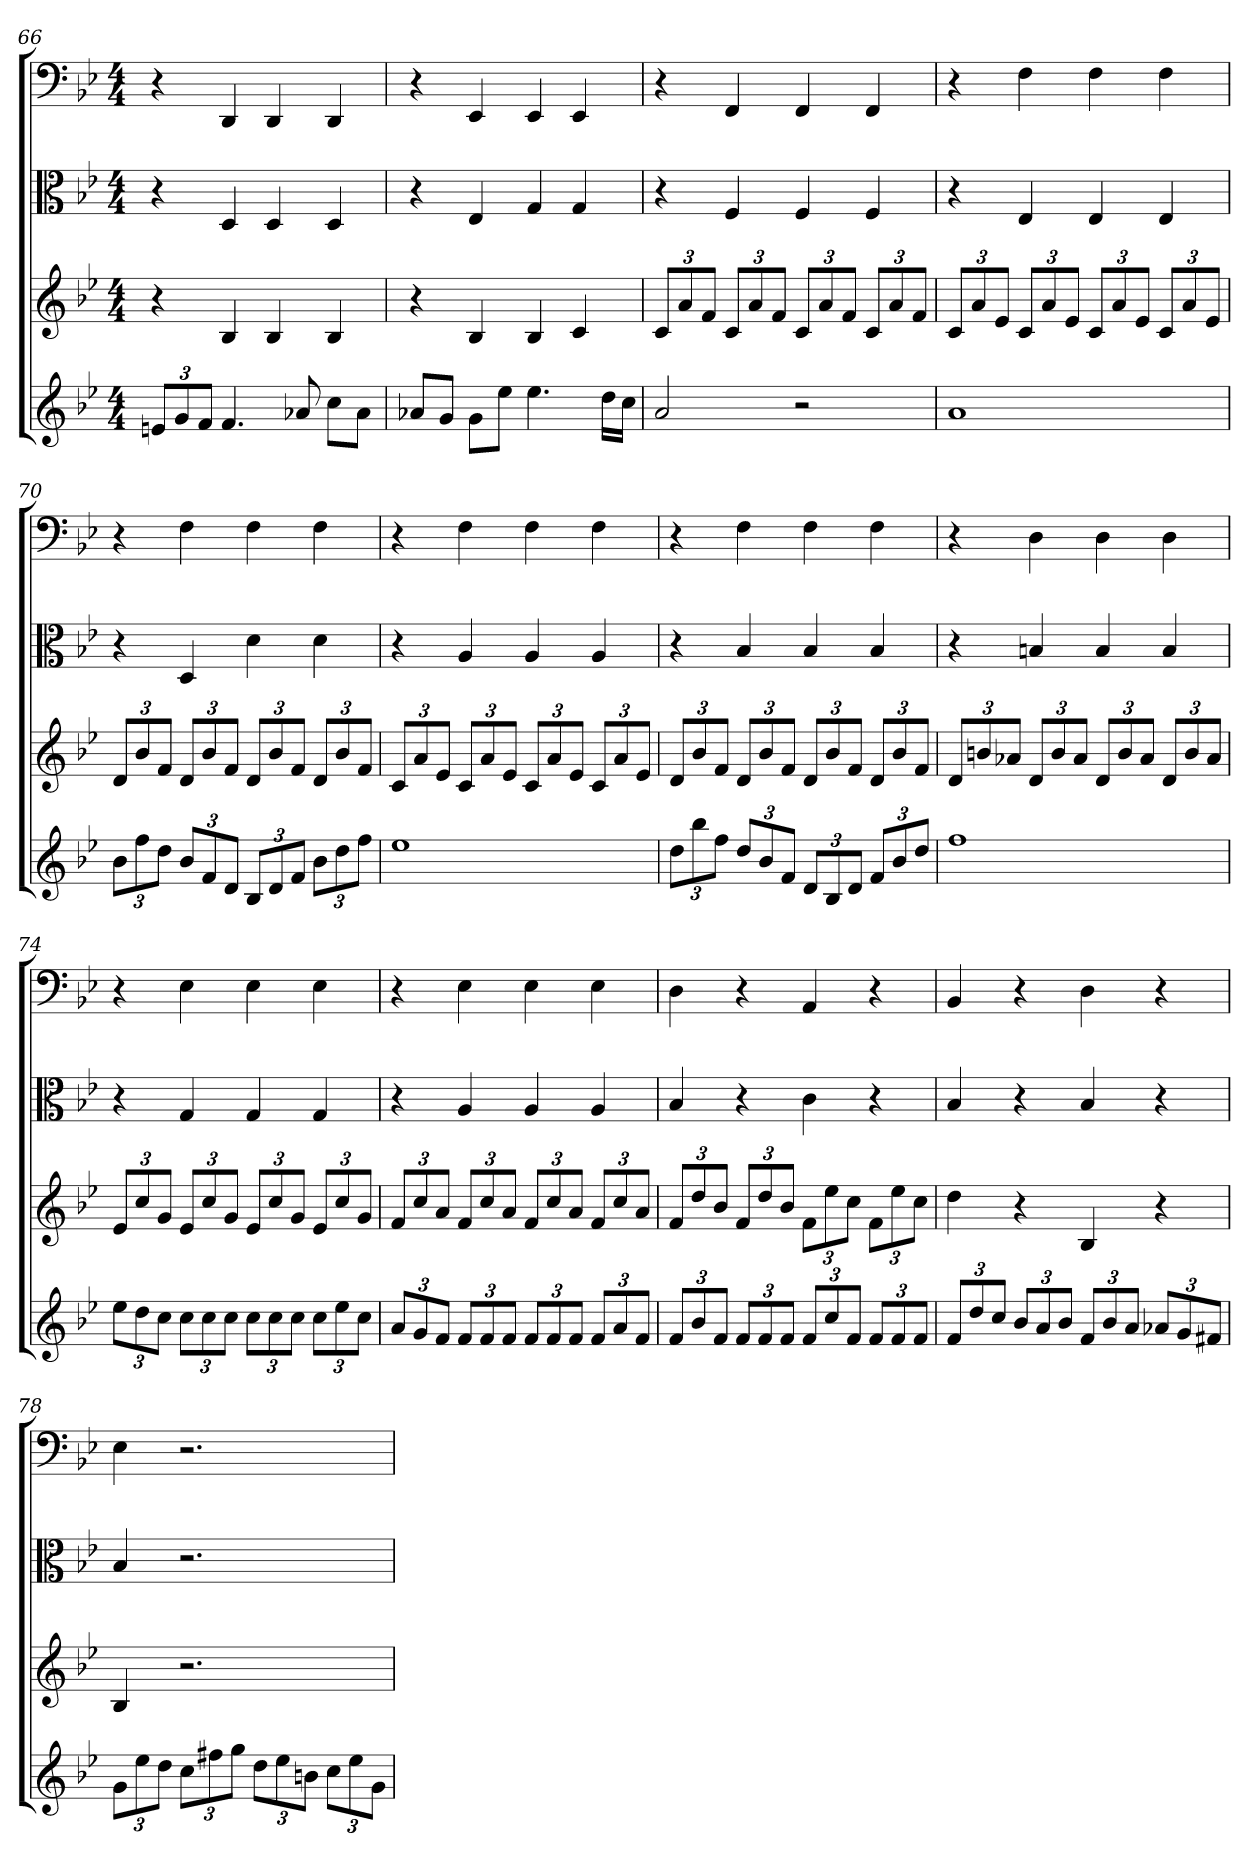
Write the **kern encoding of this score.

**kern	**kern	**kern	**kern
*part4	*part3	*part2	*part1
*staff4	*staff3	*staff2	*staff1
*	*	*clefC3	*clefF4
*k[b-e-]	*k[b-e-]	*k[b-e-]	*k[b-e-]
*B-:	*B-:	*B-:	*B-:
*M4/4	*M4/4	*M4/4	*M4/4
=66	=66	=66	=66
12enL	4r	4r	4r
12g	.	.	.
12fJ	.	.	.
4.f	4B-	4D	4DD
.	4B-	4D	4DD
8a-X	.	.	.
8ccL	4B-	4D	4DD
8a-J	.	.	.
=67	=67	=67	=67
8a-XL	4r	4r	4r
8gJ	.	.	.
8gL	4B-	4E-	4EE-
8ee-J	.	.	.
4.ee-	4B-	4G	4EE-
.	4c	4G	4EE-
16ddLL	.	.	.
16ccJJ	.	.	.
=68	=68	=68	=68
2a	12cL	4r	4r
.	12a	.	.
.	12fJ	.	.
.	12cL	4F	4FF
.	12a	.	.
.	12fJ	.	.
2r	12cL	4F	4FF
.	12a	.	.
.	12fJ	.	.
.	12cL	4F	4FF
.	12a	.	.
.	12fJ	.	.
=69	=69	=69	=69
1a	12cL	4r	4r
.	12a	.	.
.	12e-J	.	.
.	12cL	4E-	4F
.	12a	.	.
.	12e-J	.	.
.	12cL	4E-	4F
.	12a	.	.
.	12e-J	.	.
.	12cL	4E-	4F
.	12a	.	.
.	12e-J	.	.
=70	=70	=70	=70
12b-L	12dL	4r	4r
12ff	12b-	.	.
12ddJ	12fJ	.	.
12b-L	12dL	4D	4F
12f	12b-	.	.
12dJ	12fJ	.	.
12B-L	12dL	4d	4F
12d	12b-	.	.
12fJ	12fJ	.	.
12b-L	12dL	4d	4F
12dd	12b-	.	.
12ffJ	12fJ	.	.
=71	=71	=71	=71
1ee-	12cL	4r	4r
.	12a	.	.
.	12e-J	.	.
.	12cL	4A	4F
.	12a	.	.
.	12e-J	.	.
.	12cL	4A	4F
.	12a	.	.
.	12e-J	.	.
.	12cL	4A	4F
.	12a	.	.
.	12e-J	.	.
=72	=72	=72	=72
12ddL	12dL	4r	4r
12bb-	12b-	.	.
12ffJ	12fJ	.	.
12ddL	12dL	4B-	4F
12b-	12b-	.	.
12fJ	12fJ	.	.
12dL	12dL	4B-	4F
12B-	12b-	.	.
12dJ	12fJ	.	.
12fL	12dL	4B-	4F
12b-	12b-	.	.
12ddJ	12fJ	.	.
=73	=73	=73	=73
1ff	12dL	4r	4r
.	12bn	.	.
.	12a-XJ	.	.
.	12dL	4Bn	4D
.	12b	.	.
.	12a-J	.	.
.	12dL	4B	4D
.	12b	.	.
.	12a-J	.	.
.	12dL	4B	4D
.	12b	.	.
.	12a-J	.	.
=74	=74	=74	=74
12ee-L	12e-L	4r	4r
12dd	12cc	.	.
12ccJ	12gJ	.	.
12ccL	12e-L	4G	4E-
12cc	12cc	.	.
12ccJ	12gJ	.	.
12ccL	12e-L	4G	4E-
12cc	12cc	.	.
12ccJ	12gJ	.	.
12ccL	12e-L	4G	4E-
12ee-	12cc	.	.
12ccJ	12gJ	.	.
=75	=75	=75	=75
12aL	12fL	4r	4r
12g	12cc	.	.
12fJ	12aJ	.	.
12fL	12fL	4A	4E-
12f	12cc	.	.
12fJ	12aJ	.	.
12fL	12fL	4A	4E-
12f	12cc	.	.
12fJ	12aJ	.	.
12fL	12fL	4A	4E-
12a	12cc	.	.
12fJ	12aJ	.	.
=76	=76	=76	=76
12fL	12fL	4B-	4D
12b-	12dd	.	.
12fJ	12b-J	.	.
12fL	12fL	4r	4r
12f	12dd	.	.
12fJ	12b-J	.	.
12fL	12fL	4c	4AA
12cc	12ee-	.	.
12fJ	12ccJ	.	.
12fL	12fL	4r	4r
12f	12ee-	.	.
12fJ	12ccJ	.	.
=77	=77	=77	=77
12fL	4dd	4B-	4BB-
12dd	.	.	.
12ccJ	.	.	.
12b-L	4r	4r	4r
12a	.	.	.
12b-J	.	.	.
12fL	4B-	4B-	4D
12b-	.	.	.
12aJ	.	.	.
12a-XL	4r	4r	4r
12g	.	.	.
12f#XJ	.	.	.
=78	=78	=78	=78
12gL	4B-	4B-	4E-
12ee-	.	.	.
12ddJ	.	.	.
12ccL	2.r	2.r	2.r
12ff#X	.	.	.
12ggJ	.	.	.
12ddL	.	.	.
12ee-	.	.	.
12bnJ	.	.	.
12ccL	.	.	.
12ee-	.	.	.
12gJ	.	.	.
=	=	=	=
*-	*-	*-	*-
